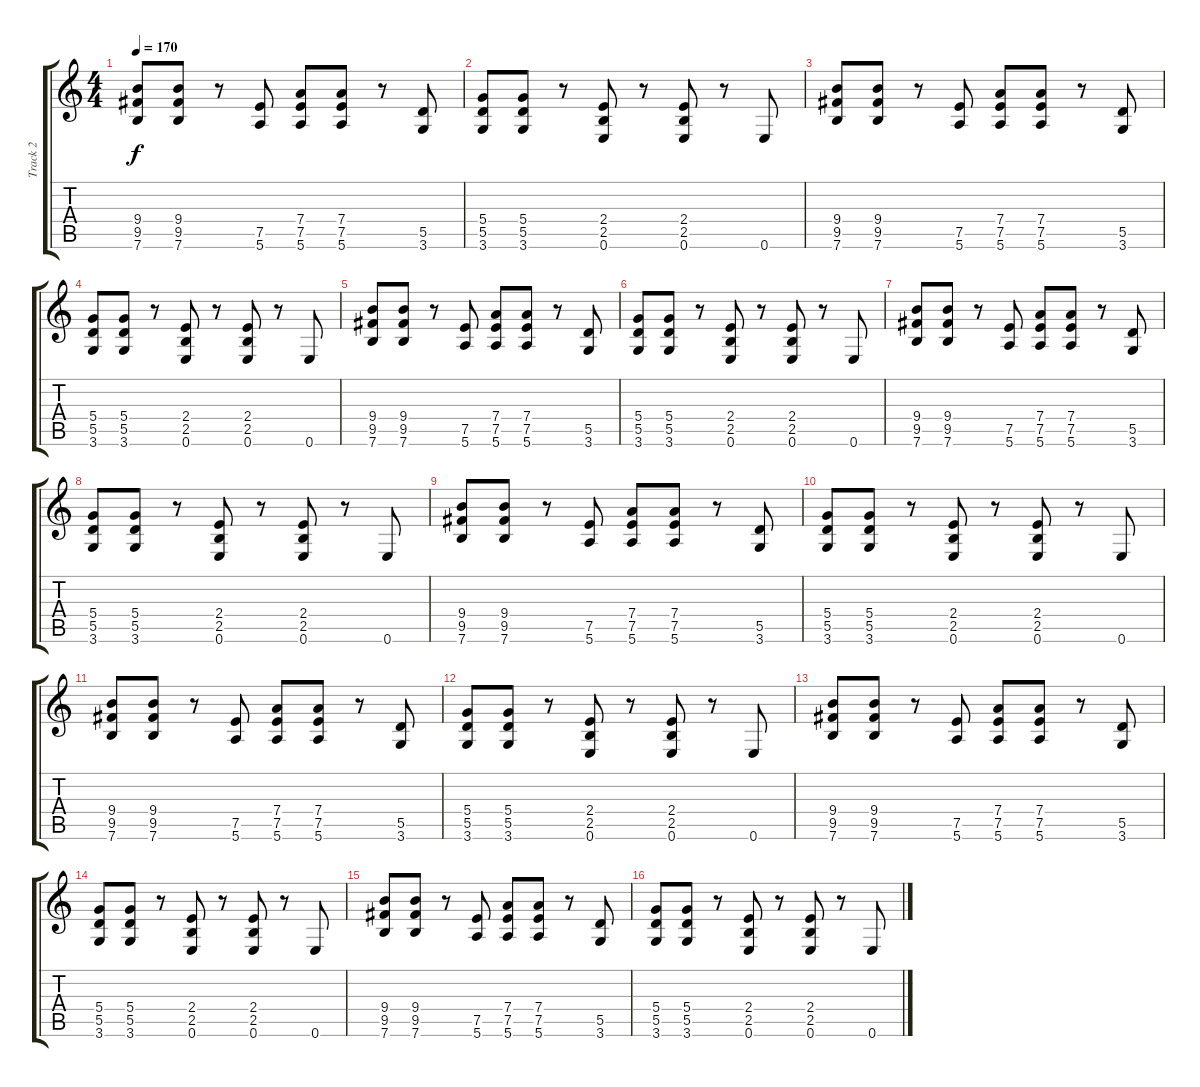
\track ("Track 2" "Track 2") {instrument overdrivenguitar}
\staff {score tabs}
\tuning (E4 B3 G3 D3 A2 E2) {hide}
\ts (4 4)
\tempo 170
\clef g2
\ks c
(9.4 9.5 7.6).8{dy f} (9.4 9.5 7.6).8 r.8 (7.5 5.6).8 (7.4 7.5 5.6).8 (7.4 7.5 5.6).8 r.8 (5.5 3.6).8 |
(5.4 5.5 3.6).8 (5.4 5.5 3.6).8 r.8 (2.4 2.5 0.6).8 r.8 (2.4 2.5 0.6).8 r.8 0.6.8 |
(9.4 9.5 7.6).8 (9.4 9.5 7.6).8 r.8 (7.5 5.6).8 (7.4 7.5 5.6).8 (7.4 7.5 5.6).8 r.8 (5.5 3.6).8 |
(5.4 5.5 3.6).8 (5.4 5.5 3.6).8 r.8 (2.4 2.5 0.6).8 r.8 (2.4 2.5 0.6).8 r.8 0.6.8 |
(9.4 9.5 7.6).8 (9.4 9.5 7.6).8 r.8 (7.5 5.6).8 (7.4 7.5 5.6).8 (7.4 7.5 5.6).8 r.8 (5.5 3.6).8 |
(5.4 5.5 3.6).8 (5.4 5.5 3.6).8 r.8 (2.4 2.5 0.6).8 r.8 (2.4 2.5 0.6).8 r.8 0.6.8 |
(9.4 9.5 7.6).8 (9.4 9.5 7.6).8 r.8 (7.5 5.6).8 (7.4 7.5 5.6).8 (7.4 7.5 5.6).8 r.8 (5.5 3.6).8 |
(5.4 5.5 3.6).8 (5.4 5.5 3.6).8 r.8 (2.4 2.5 0.6).8 r.8 (2.4 2.5 0.6).8 r.8 0.6.8 |
(9.4 9.5 7.6).8 (9.4 9.5 7.6).8 r.8 (7.5 5.6).8 (7.4 7.5 5.6).8 (7.4 7.5 5.6).8 r.8 (5.5 3.6).8 |
(5.4 5.5 3.6).8 (5.4 5.5 3.6).8 r.8 (2.4 2.5 0.6).8 r.8 (2.4 2.5 0.6).8 r.8 0.6.8 |
(9.4 9.5 7.6).8 (9.4 9.5 7.6).8 r.8 (7.5 5.6).8 (7.4 7.5 5.6).8 (7.4 7.5 5.6).8 r.8 (5.5 3.6).8 |
(5.4 5.5 3.6).8 (5.4 5.5 3.6).8 r.8 (2.4 2.5 0.6).8 r.8 (2.4 2.5 0.6).8 r.8 0.6.8 |
(9.4 9.5 7.6).8 (9.4 9.5 7.6).8 r.8 (7.5 5.6).8 (7.4 7.5 5.6).8 (7.4 7.5 5.6).8 r.8 (5.5 3.6).8 |
(5.4 5.5 3.6).8 (5.4 5.5 3.6).8 r.8 (2.4 2.5 0.6).8 r.8 (2.4 2.5 0.6).8 r.8 0.6.8 |
(9.4 9.5 7.6).8 (9.4 9.5 7.6).8 r.8 (7.5 5.6).8 (7.4 7.5 5.6).8 (7.4 7.5 5.6).8 r.8 (5.5 3.6).8 |
(5.4 5.5 3.6).8 (5.4 5.5 3.6).8 r.8 (2.4 2.5 0.6).8 r.8 (2.4 2.5 0.6).8 r.8 0.6.8
